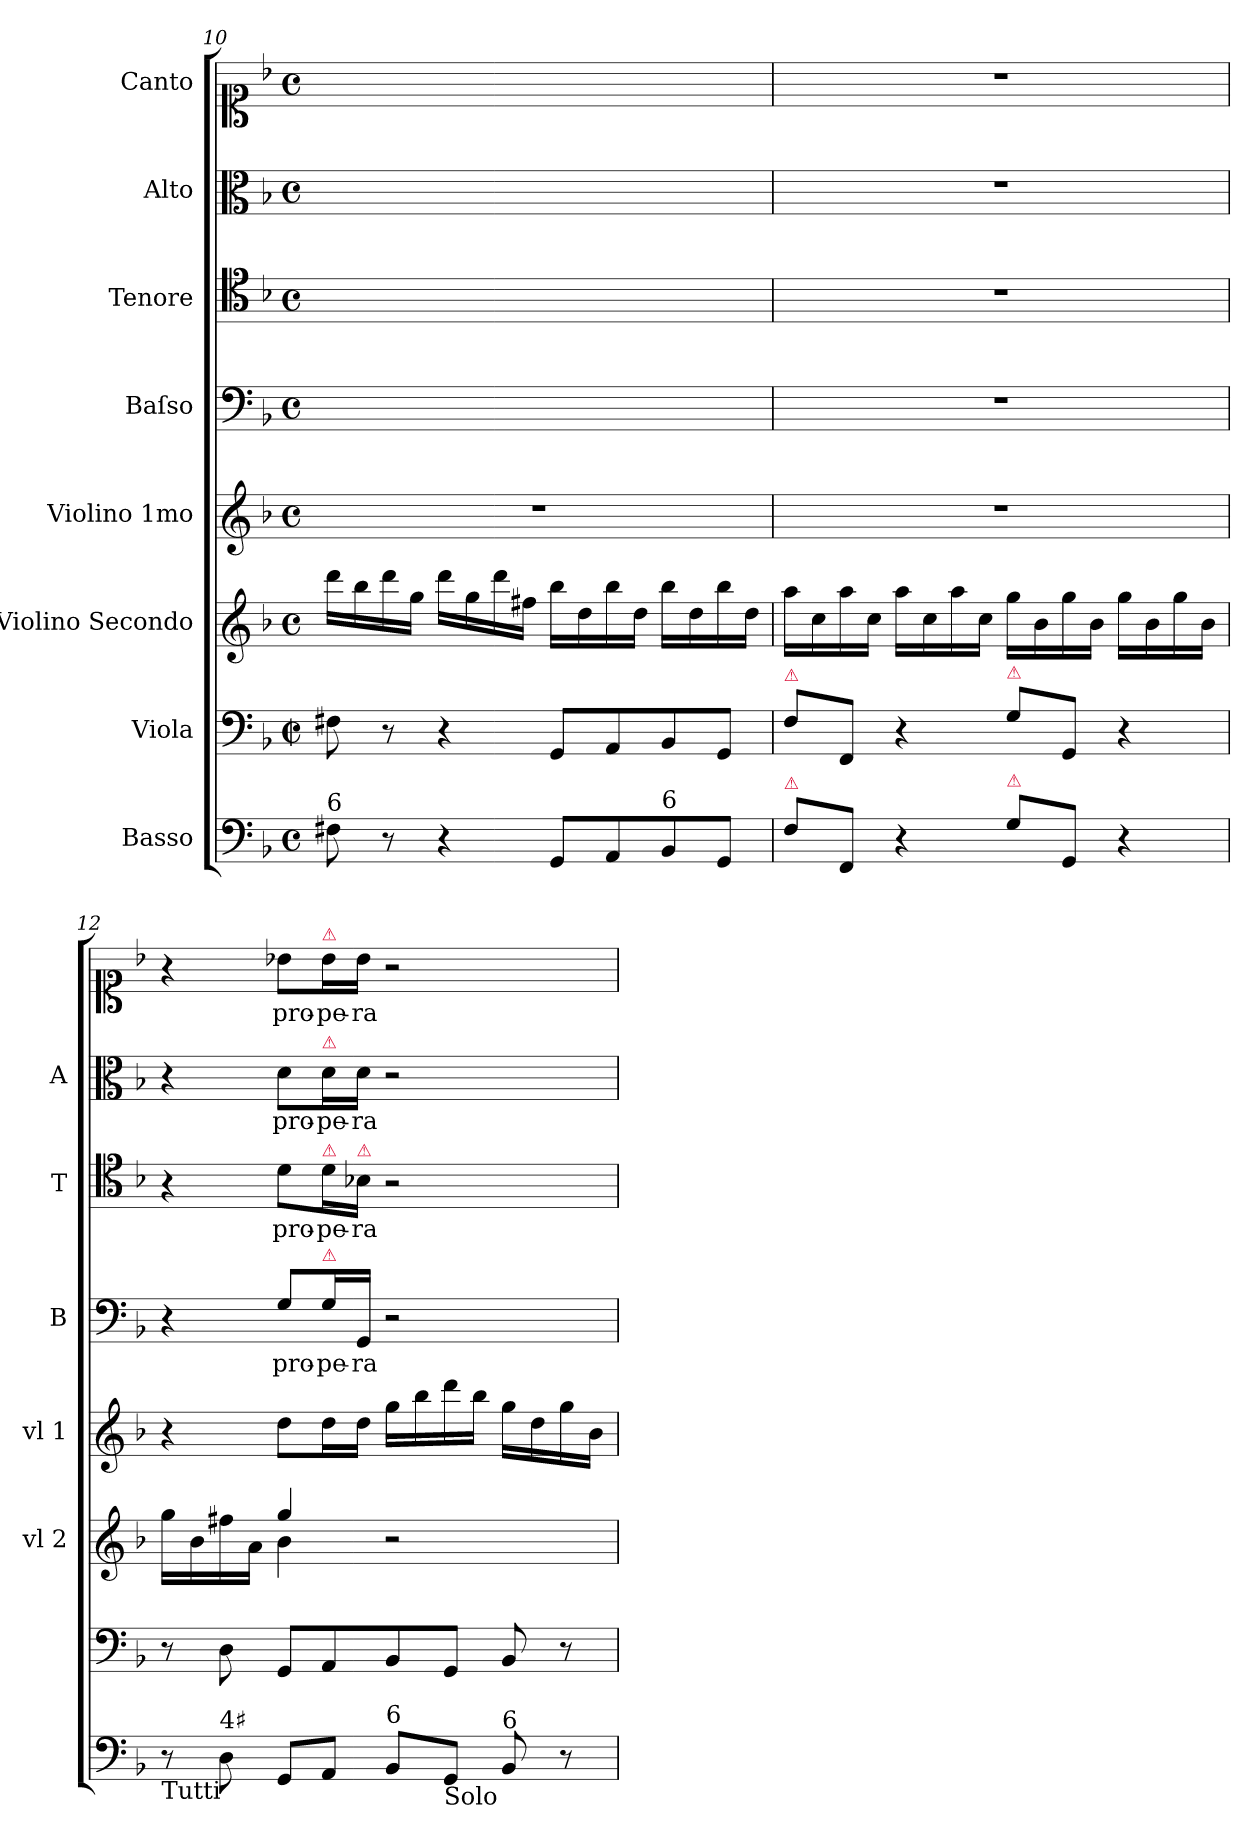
**kern	**kern	**kern	**kern	**kern	**text	**kern	**text	**kern	**text	**kern	**text
*part8	*part7	*part6	*part5	*part4	*part4	*part3	*part3	*part2	*part2	*part1	*part1
*staff8	*staff7	*staff6	*staff5	*staff4	*staff4	*staff3	*staff3	*staff2	*staff2	*staff1	*staff1
*I"Basso	*I"Viola	*I"Violino Secondo	*I"Violino 1mo	*I"Baſso	*	*I"Tenore	*	*I"Alto	*	*I"Canto	*
*	*	*I'vl 2	*I'vl 1	*I'B	*	*I'T	*	*I'A	*	*	*
*clefF4	*clefF4	*clefG2	*clefG2	*clefF4	*	*clefC4	*	*clefC3	*	*clefC1	*
*k[b-]	*k[b-]	*k[b-]	*k[b-]	*k[b-]	*	*k[b-]	*	*k[b-]	*	*k[b-]	*
*M4/4	*M4/4	*M4/4	*M4/4	*M4/4	*	*M4/4	*	*M4/4	*	*M4/4	*
*met(c)	*met(c|)	*met(c)	*met(c)	*met(c)	*	*met(c)	*	*met(c)	*	*met(c)	*
=10	=10	=10	=10	=10	=10	=10	=10	=10	=10	=10	=10
!LO:TX:a:t=6	!	!	!	!	!	!	!	!	!	!	!
8F#X\	8F#X\	16ddd\LL	1r	1ryy	.	1ryy	.	1ryy	.	1ryy	.
.	.	16bb-\	.	.	.	.	.	.	.	.	.
8r	8r	16ddd\	.	.	.	.	.	.	.	.	.
.	.	16gg\JJ	.	.	.	.	.	.	.	.	.
4r	4r	16ddd\LL	.	.	.	.	.	.	.	.	.
.	.	16gg\	.	.	.	.	.	.	.	.	.
.	.	16ddd\	.	.	.	.	.	.	.	.	.
.	.	16ff#X\JJ	.	.	.	.	.	.	.	.	.
8GG/L	8GG/L	16bb-\LL	.	.	.	.	.	.	.	.	.
.	.	16dd\	.	.	.	.	.	.	.	.	.
8AA/	8AA/	16bb-\	.	.	.	.	.	.	.	.	.
.	.	16dd\JJ	.	.	.	.	.	.	.	.	.
!LO:TX:a:t=6	!	!	!	!	!	!	!	!	!	!	!
8BB-/	8BB-/	16bb-\LL	.	.	.	.	.	.	.	.	.
.	.	16dd\	.	.	.	.	.	.	.	.	.
8GG/J	8GG/J	16bb-\	.	.	.	.	.	.	.	.	.
.	.	16dd\JJ	.	.	.	.	.	.	.	.	.
=11	=11	=11	=11	=11	=11	=11	=11	=11	=11	=11	=11
!	!LO:TX:a:color=crimson:t=⚠	!	!	!	!	!	!	!	!	!	!
!LO:TX:a:color=crimson:t=⚠	!	!	!	!	!	!	!	!	!	!	!
8F\L	8F\L	16aa\LL	1r	1r	.	1r	.	1r	.	1r	.
.	.	16cc\	.	.	.	.	.	.	.	.	.
8FF/J	8FF/J	16aa\	.	.	.	.	.	.	.	.	.
.	.	16cc\JJ	.	.	.	.	.	.	.	.	.
4r	4r	16aa\LL	.	.	.	.	.	.	.	.	.
.	.	16cc\	.	.	.	.	.	.	.	.	.
.	.	16aa\	.	.	.	.	.	.	.	.	.
.	.	16cc\JJ	.	.	.	.	.	.	.	.	.
!	!LO:TX:a:color=crimson:t=⚠	!	!	!	!	!	!	!	!	!	!
!LO:TX:a:color=crimson:t=⚠	!	!	!	!	!	!	!	!	!	!	!
8G\L	8G\L	16gg\LL	.	.	.	.	.	.	.	.	.
.	.	16b-\	.	.	.	.	.	.	.	.	.
8GG/J	8GG/J	16gg\	.	.	.	.	.	.	.	.	.
.	.	16b-\JJ	.	.	.	.	.	.	.	.	.
4r	4r	16gg\LL	.	.	.	.	.	.	.	.	.
.	.	16b-\	.	.	.	.	.	.	.	.	.
.	.	16gg\	.	.	.	.	.	.	.	.	.
.	.	16b-\JJ	.	.	.	.	.	.	.	.	.
=12	=12	=12	=12	=12	=12	=12	=12	=12	=12	=12	=12
*	*	*^	*	*	*	*	*	*	*	*	*
!LO:TX:b:t=Tutti	!	!	!	!	!	!	!	!	!	!	!	!
8r	8r	16gg\LL	8ryy	4r	4r	.	4r	.	4r	.	4r	.
.	.	16b-\	.	.	.	.	.	.	.	.	.	.
!LO:TX:a:t=4♯	!	!	!	!	!	!	!	!	!	!	!	!
8D\	8D\	16ff#X\	8ryy	.	.	.	.	.	.	.	.	.
.	.	16a\JJ	.	.	.	.	.	.	.	.	.	.
8GG/L	8GG/L	4gg/	4b-\	8dd\L	8G/L	pro-	8d\L	pro-	8d\L	pro-	8b-X\L	pro-
!	!	!	!	!	!	!	!	!	!	!	!LO:TX:a:color=crimson:t=⚠	!
!	!	!	!	!	!	!	!	!	!LO:TX:a:color=crimson:t=⚠	!	!	!
!	!	!	!	!	!	!	!LO:TX:a:color=crimson:t=⚠	!	!	!	!	!
!	!	!	!	!	!LO:TX:a:color=crimson:t=⚠	!	!	!	!	!	!	!
8AA/J	8AA/	.	.	16dd\L	16G/L	-pe-	16d\L	-pe-	16d\L	-pe-	16b-\L	-pe-
!	!	!	!	!	!	!	!LO:TX:a:color=crimson:t=⚠	!	!	!	!	!
.	.	.	.	16dd\JJ	16GG/JJ	-ra	16B-X\JJ	-ra	16d\JJ	-ra	16b-\JJ	-ra
!LO:TX:a:t=6	!	!	!	!	!	!	!	!	!	!	!	!
8BB-/L	8BB-/	2r	2ryy	16gg\LL	2r	.	2r	.	2r	.	2r	.
.	.	.	.	16bb-\	.	.	.	.	.	.	.	.
!LO:TX:b:t=Solo	!	!	!	!	!	!	!	!	!	!	!	!
8GG/J	8GG/J	.	.	16ddd\	.	.	.	.	.	.	.	.
.	.	.	.	16bb-\JJ	.	.	.	.	.	.	.	.
!LO:TX:a:t=6	!	!	!	!	!	!	!	!	!	!	!	!
8BB-/	8BB-/	.	.	16gg\LL	.	.	.	.	.	.	.	.
.	.	.	.	16dd\	.	.	.	.	.	.	.	.
8r	8r	.	.	16gg\	.	.	.	.	.	.	.	.
.	.	.	.	16b-\JJ	.	.	.	.	.	.	.	.
*	*	*v	*v	*	*	*	*	*	*	*	*	*
=	=	=	=	=	=	=	=	=	=	=	=
*-	*-	*-	*-	*-	*-	*-	*-	*-	*-	*-	*-
